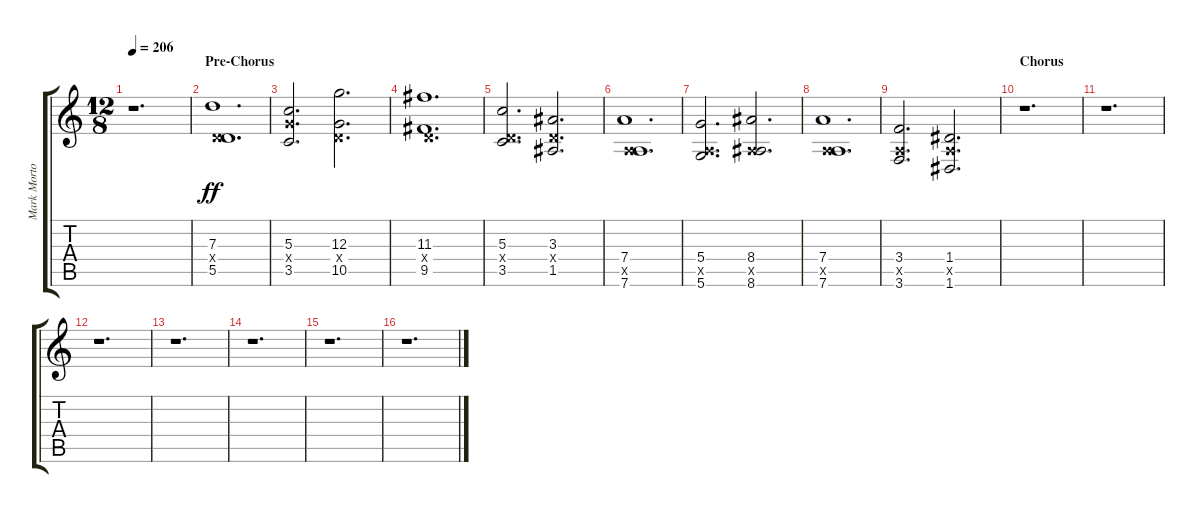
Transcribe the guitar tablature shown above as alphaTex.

\track ("Mark Morton Lead" "Mark Morto") {instrument distortionguitar}
\staff {score tabs}
\tuning (E4 B3 G3 D3 A2 D2) {hide}
\ts (12 8)
\tempo 206
\clef g2
\ks c
r.1{d dy ff} |
\section ("" "Pre-Chorus")
(7.3 0.4{x} 5.5).1{d} |
(5.3 5.4{x} 3.5).2{d} (12.3 0.4{x} 10.5).2{d} |
(11.3 0.4{x} 9.5).1{d} |
(5.3 0.4{x} 3.5).2{d} (3.3 0.4{x} 1.5).2{d} |
(7.4 0.5{x} 7.6).1{d} |
(5.4 0.5{x} 5.6).2{d} (8.4 0.5{x} 8.6).2{d} |
(7.4 0.5{x} 7.6).1{d} |
(3.4 0.5{x} 3.6).2{d} (1.4 0.5{x} 1.6).2{d} |
\section ("" "Chorus")
r.1{d} |
r.1{d} |
r.1{d} |
r.1{d} |
r.1{d} |
r.1{d} |
r.1{d}
